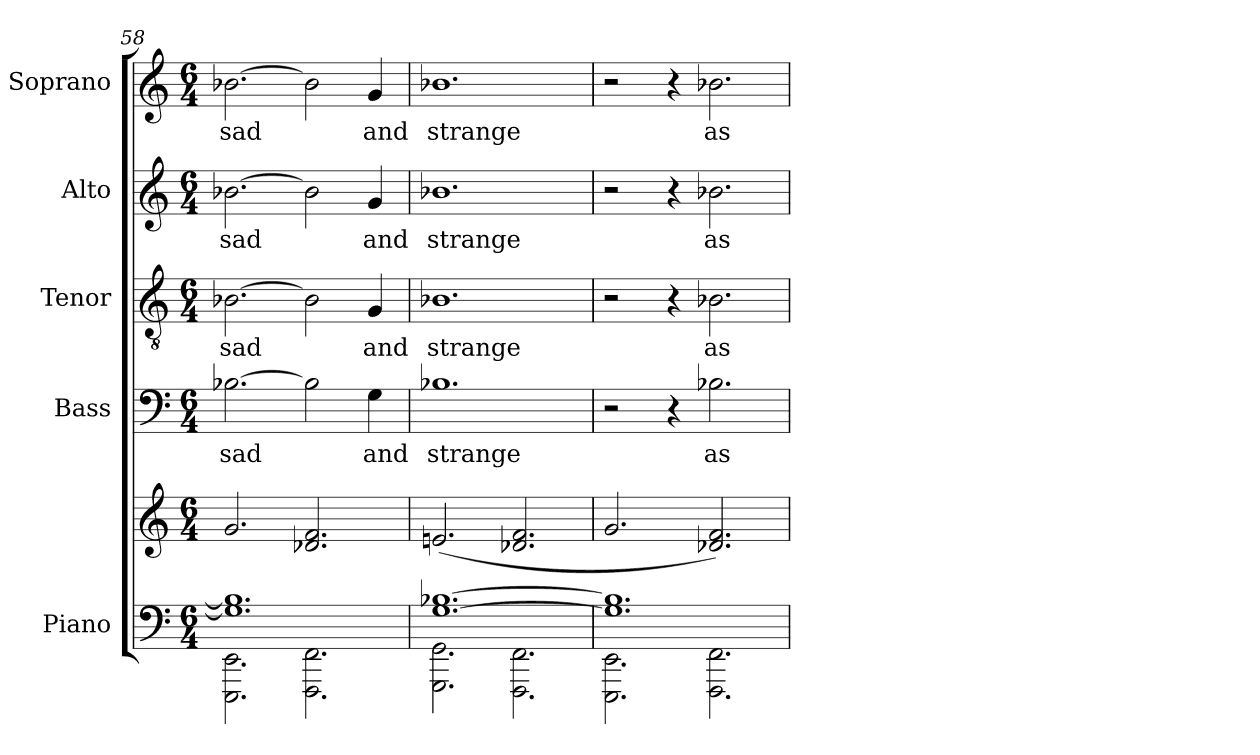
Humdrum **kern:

**kern	**kern	**kern	**text	**kern	**text	**kern	**text	**kern	**text
*part5	*part5	*part4	*part4	*part3	*part3	*part2	*part2	*part1	*part1
*staff6	*staff5	*staff4	*staff4	*staff3	*staff3	*staff2	*staff2	*staff1	*staff1
*I"Piano	*	*I"Bass	*	*I"Tenor	*	*I"Alto	*	*I"Soprano	*
*I'Pno	*	*	*	*	*	*	*	*	*
*clefF4	*clefG2	*clefF4	*	*clefGv2	*	*clefG2	*	*clefG2	*
*k[]	*k[]	*k[]	*	*k[]	*	*k[]	*	*k[]	*
*M6/4	*M6/4	*M6/4	*	*M6/4	*	*M6/4	*	*M6/4	*
=58	=58	=58	=58	=58	=58	=58	=58	=58	=58
*^	*	*	*	*	*	*	*	*	*
!	!	!	!	!LO:LY:b	!	!LO:LY:b	!	!LO:LY:b	!	!LO:LY:b
1.G] 1.B-]	2.EEE\ 2.EE\	2.g/	[2.B-X\	sad	[2.B-X\	sad	[2.b-X\	sad	[2.b-X\	sad
.	2.FFF\ 2.FF\	2.d-X/ 2.f/	2B-\]	.	2B-\]	.	2b-\]	.	2b-\]	.
!	!	!	!	!LO:LY:b	!	!LO:LY:b	!	!LO:LY:b	!	!LO:LY:b
.	.	.	4G\	and	4G/	and	4g/	and	4g/	and
=59	=59	=59	=59	=59	=59	=59	=59	=59	=59	=59
!	!	!	!	!LO:LY:b	!	!LO:LY:b	!	!LO:LY:b	!	!LO:LY:b
[1.G [1.B-X	2.GGG\ 2.GG\	(>2.en/	1.B-X	strange	1.B-X	strange	1.b-X	strange	1.b-X	strange
.	2.FFF\ 2.FF\	2.d-X/ 2.f/	.	.	.	.	.	.	.	.
=60	=60	=60	=60	=60	=60	=60	=60	=60	=60	=60
1.G] 1.B-]	2.EEE\ 2.EE\	2.g/	2r	.	2r	.	2r	.	2r	.
.	.	.	4r	.	4r	.	4r	.	4r	.
!	!	!	!	!LO:LY:b	!	!LO:LY:b	!	!LO:LY:b	!	!LO:LY:b
.	2.FFF\ 2.FF\	2.d-X/ 2.f/)	2.B-X\	as	2.B-X\	as	2.b-X\	as	2.b-X\	as
*v	*v	*	*	*	*	*	*	*	*	*
=	=	=	=	=	=	=	=	=	=
*-	*-	*-	*-	*-	*-	*-	*-	*-	*-
